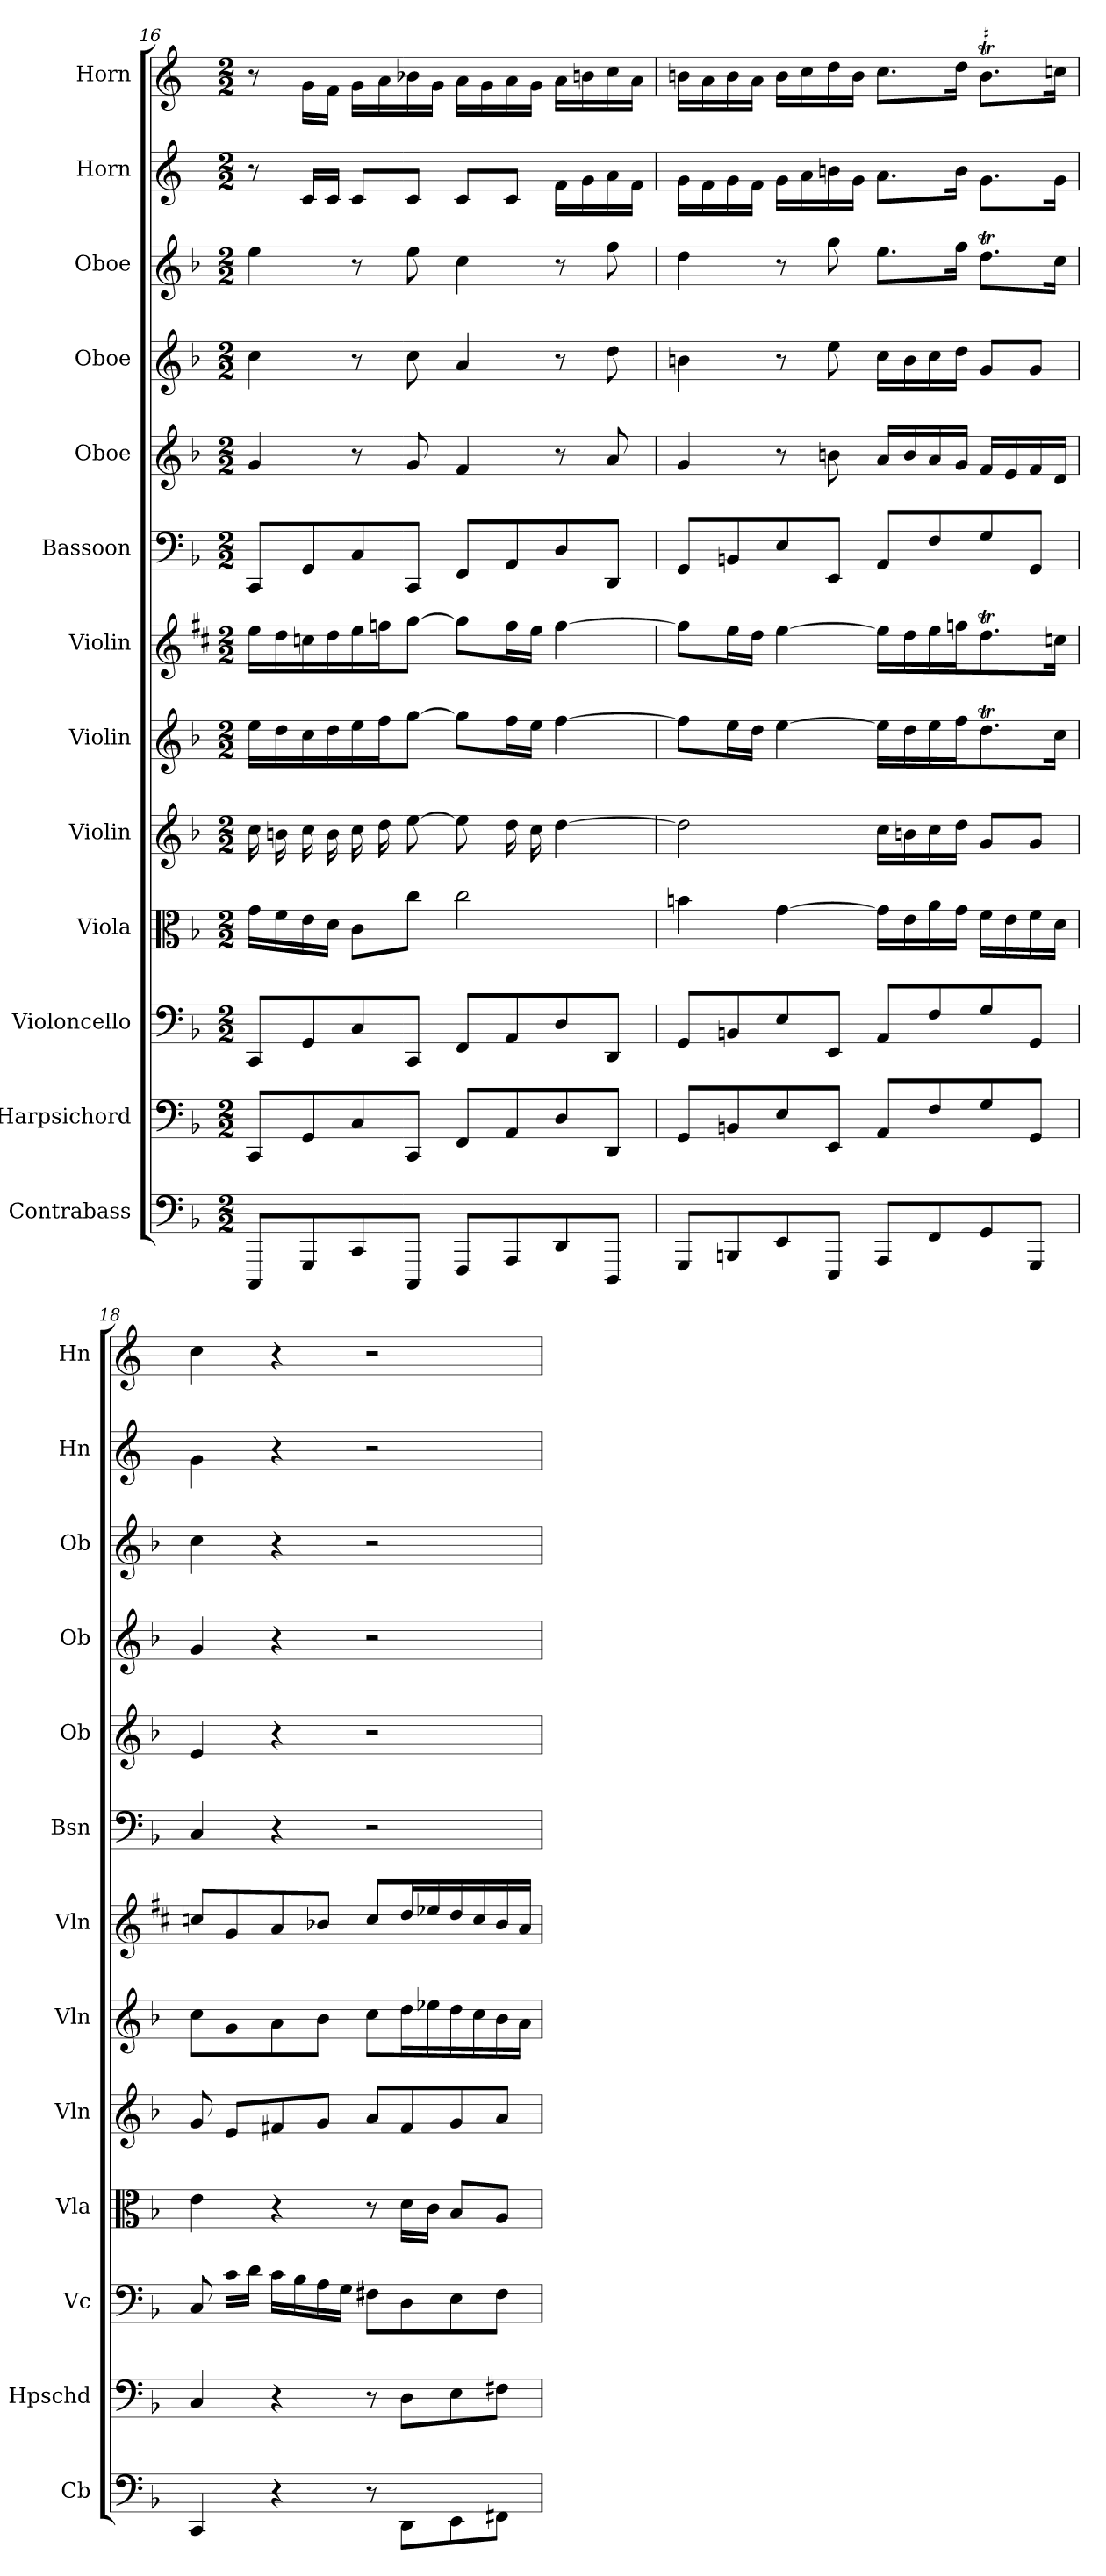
**kern	**kern	**kern	**kern	**kern	**kern	**kern	**kern	**kern	**kern	**kern	**kern	**kern
*part13	*part12	*part11	*part10	*part9	*part8	*part7	*part6	*part5	*part4	*part3	*part2	*part1
*staff13	*staff12	*staff11	*staff10	*staff9	*staff8	*staff7	*staff6	*staff5	*staff4	*staff3	*staff2	*staff1
*I"Contrabass	*I"Harpsichord	*I"Violoncello	*I"Viola	*I"Violin	*I"Violin	*I"Violin	*I"Bassoon	*I"Oboe	*I"Oboe	*I"Oboe	*I"Horn	*I"Horn
*I'Cb	*I'Hpschd	*I'Vc	*I'Vla	*I'Vln	*I'Vln	*I'Vln	*I'Bsn	*I'Ob	*I'Ob	*I'Ob	*I'Hn	*I'Hn
*clefF4	*clefF4	*clefF4	*clefC3	*clefG2	*clefG2	*clefG2	*clefF4	*clefG2	*clefG2	*clefG2	*clefG2	*clefG2
*ITrd7c12	*	*	*	*	*	*	*	*	*	*	*ITrd4c7	*ITrd4c7
*k[b-]	*k[b-]	*k[b-]	*k[b-]	*k[b-]	*k[b-]	*k[f#c#]	*k[b-]	*k[b-]	*k[b-]	*k[b-]	*k[b-]	*k[b-]
*F:	*F:	*F:	*F:	*F:	*F:	*D:	*F:	*F:	*F:	*F:	*F:	*F:
*M2/2	*M2/2	*M2/2	*M2/2	*M2/2	*M2/2	*M2/2	*M2/2	*M2/2	*M2/2	*M2/2	*M2/2	*M2/2
=16	=16	=16	=16	=16	=16	=16	=16	=16	=16	=16	=16	=16
8CCCC/L	8CC/L	8CC/L	16g\LL	16cc\	16ee\LL	16ee\LL	8CC/L	4g/	4cc\	4ee\	8r	8r
.	.	.	16f\	16bn\	16dd\	16dd\	.	.	.	.	.	.
8GGGG/	8GG/	8GG/	16e\	16cc\	16cc\	16ccn\	8GG/	.	.	.	16F/LL	16c\LL
.	.	.	16d\JJ	16b\	16dd\	16dd\	.	.	.	.	16F/JJ	16B-\JJ
8CCC/	8C/	8C/	8c\L	16cc\	16ee\	16ee\	8C/	8r	8r	8r	8F/L	16c\LL
.	.	.	.	16dd\	16ff\J	16ffn\J	.	.	.	.	.	16d\
8CCCC/J	8CC/J	8CC/J	8cc\J	[8ee\	[8gg\J	[8gg\J	8CC/J	8g/	8cc\	8ee\	8F/J	16e-X\
.	.	.	.	.	.	.	.	.	.	.	.	16c\JJ
8FFFF/L	8FF/L	8FF/L	2cc\	8ee\]	8gg\L]	8gg\L]	8FF/L	4f/	4a/	4cc\	8F/L	16d\LL
.	.	.	.	.	.	.	.	.	.	.	.	16c\
8AAAA/	8AA/	8AA/	.	16dd\	16ff\L	16ff\L	8AA/	.	.	.	8F/J	16d\
.	.	.	.	16cc\	16ee\JJ	16ee\JJ	.	.	.	.	.	16c\JJ
8DDD/	8D/	8D/	.	[4dd\	[4ff\	[4ff\	8D/	8r	8r	8r	16B-\LL	16d\LL
.	.	.	.	.	.	.	.	.	.	.	16c\	16en\
8DDDD/J	8DD/J	8DD/J	.	.	.	.	8DD/J	8a/	8dd\	8ff\	16d\	16f\
.	.	.	.	.	.	.	.	.	.	.	16B-\JJ	16d\JJ
=17	=17	=17	=17	=17	=17	=17	=17	=17	=17	=17	=17	=17
8GGGG/L	8GG/L	8GG/L	4bn\	2dd\]	8ff\L]	8ff\L]	8GG/L	4g/	4bn\	4dd\	16c\LL	16en\LL
.	.	.	.	.	.	.	.	.	.	.	16B-\	16d\
8BBBBn/	8BBn/	8BBn/	.	.	16ee\L	16ee\L	8BBn/	.	.	.	16c\	16e\
.	.	.	.	.	16dd\JJ	16dd\JJ	.	.	.	.	16B-\JJ	16d\JJ
8EEE/	8E/	8E/	[4g\	.	[4ee\	[4ee\	8E/	8r	8r	8r	16c\LL	16e\LL
.	.	.	.	.	.	.	.	.	.	.	16d\	16f\
8EEEE/J	8EE/J	8EE/J	.	.	.	.	8EE/J	8bn\	8ee\	8gg\	16en\	16g\
.	.	.	.	.	.	.	.	.	.	.	16c\JJ	16e\JJ
8AAAA/L	8AA/L	8AA/L	16g\LL]	16cc\LL	16ee\LL]	16ee\LL]	8AA/L	16a/LL	16cc\LL	8.ee\L	8.d\L	8.f\L
.	.	.	16e\	16bn\	16dd\	16dd\	.	16b/	16b\	.	.	.
8FFF/	8F/	8F/	16a\	16cc\	16ee\	16ee\	8F/	16a/	16cc\	.	.	.
.	.	.	16g\JJ	16dd\JJ	16ff\J	16ffn\J	.	16g/JJ	16dd\JJ	16ff\Jk	16e\Jk	16g\Jk
8GGG/	8G/	8G/	16f\LL	8g/L	8.ddT\	8.ddT\	8G/	16f/LL	8g/L	8.ddT\L	8.c\L	8.eT\L
.	.	.	16e\	.	.	.	.	16e/	.	.	.	.
8GGGG/J	8GG/J	8GG/J	16f\	8g/J	.	.	8GG/J	16f/	8g/J	.	.	.
.	.	.	16d\JJ	.	16cc\Jk	16ccn\Jk	.	16d/JJ	.	16cc\Jk	16c\Jk	16f\Jk
=18	=18	=18	=18	=18	=18	=18	=18	=18	=18	=18	=18	=18
4CCC/	4C/	8C/	4e\	8g/	8cc\L	8ccn/L	4C/	4e/	4g/	4cc\	4c\	4f\
.	.	16c\LL	.	8e/L	8g\	8g/	.	.	.	.	.	.
.	.	16d\JJ	.	.	.	.	.	.	.	.	.	.
4r	4r	16c\LL	4r	8f#X/	8a\	8a/	4r	4r	4r	4r	4r	4r
.	.	16B-\	.	.	.	.	.	.	.	.	.	.
.	.	16A\	.	8g/J	8b-\J	8b-X/J	.	.	.	.	.	.
.	.	16G\JJ	.	.	.	.	.	.	.	.	.	.
8r	8r	8F#X\L	8r	8a/L	8cc\L	8cc/L	2r	2r	2r	2r	2r	2r
8DDD\L	8D\L	8D\	16d\LL	8f#/	16dd\L	16dd/L	.	.	.	.	.	.
.	.	.	16c\JJ	.	16ee-X\	16ee-X/	.	.	.	.	.	.
8EEE\	8E\	8E\	8B-/L	8g/	16dd\	16dd/	.	.	.	.	.	.
.	.	.	.	.	16cc\	16cc/	.	.	.	.	.	.
8FFF#X\J	8F#X\J	8F#\J	8A/J	8a/J	16b-\	16b-/	.	.	.	.	.	.
.	.	.	.	.	16a\JJ	16a/JJ	.	.	.	.	.	.
=	=	=	=	=	=	=	=	=	=	=	=	=
*-	*-	*-	*-	*-	*-	*-	*-	*-	*-	*-	*-	*-
